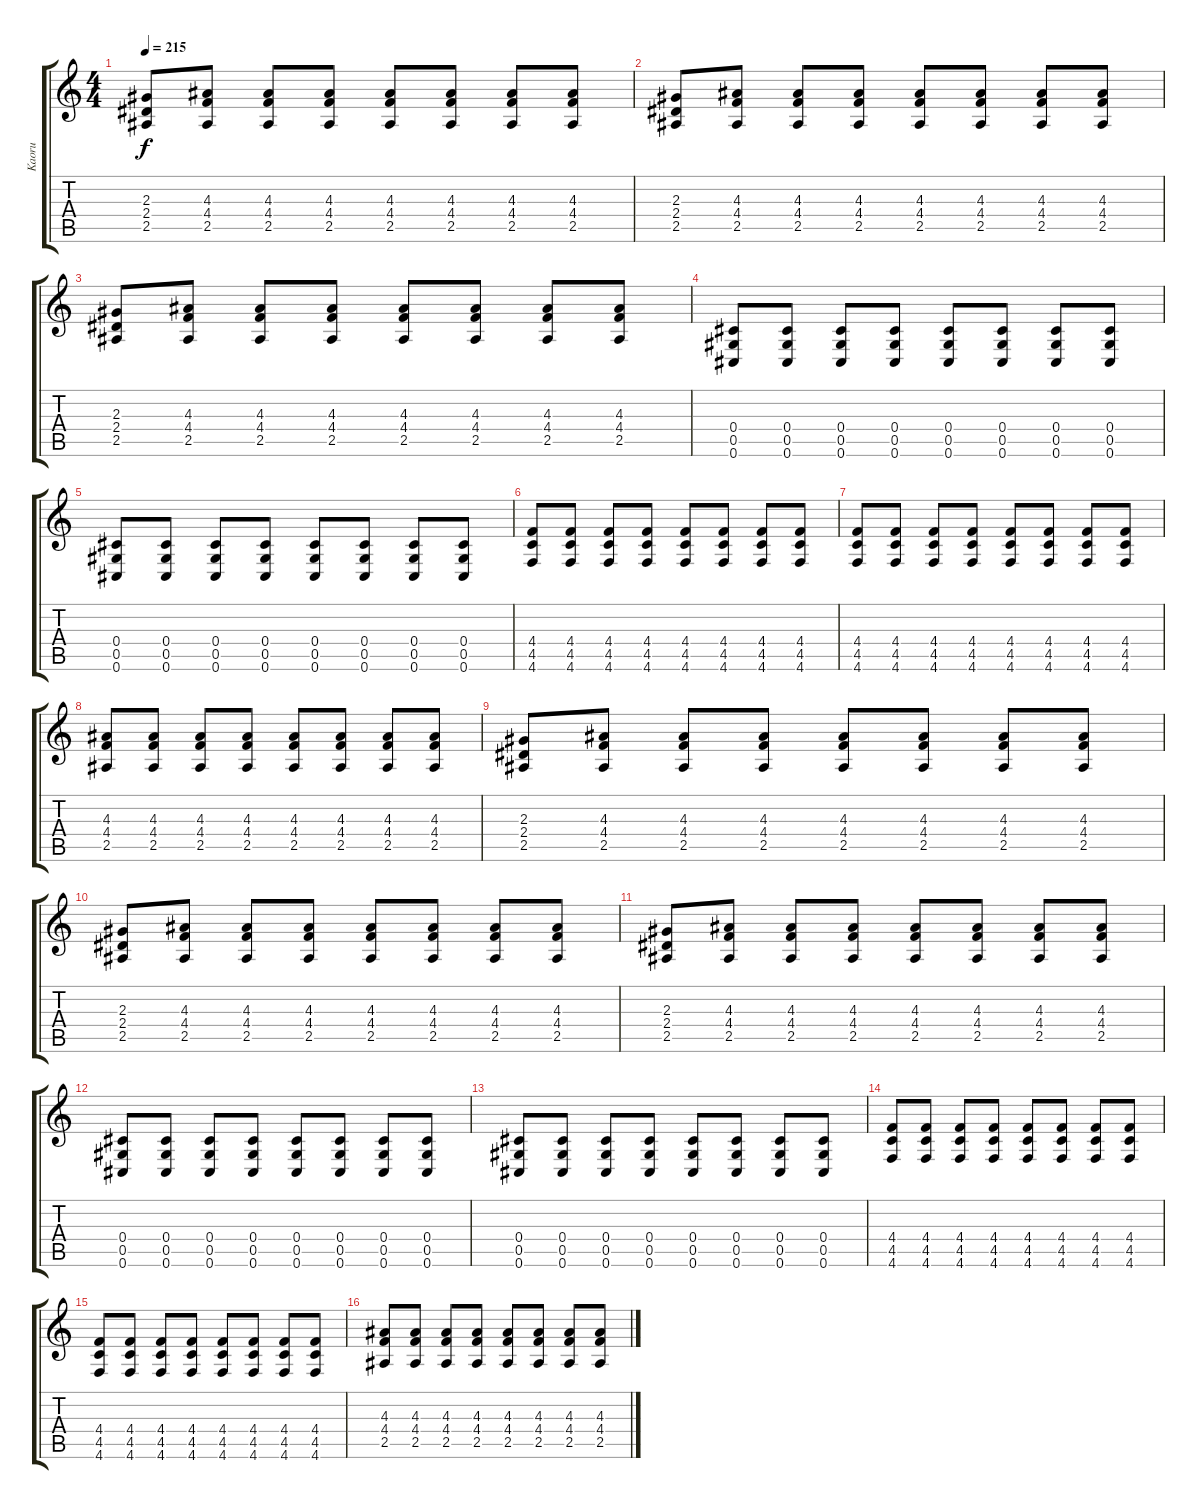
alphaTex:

\track ("Kaoru" "Kaoru") {instrument distortionguitar}
\staff {score tabs}
\tuning (Eb4 Bb3 Gb3 Db3 Ab2 Db2) {hide}
\ts (4 4)
\tempo 215
\clef g2
\ks aminor
(2.3 2.4 2.5).8{dy f} (4.3 4.4 2.5).8 (4.3 4.4 2.5).8 (4.3 4.4 2.5).8 (4.3 4.4 2.5).8 (4.3 4.4 2.5).8 (4.3 4.4 2.5).8 (4.3 4.4 2.5).8 |
(2.3 2.4 2.5).8 (4.3 4.4 2.5).8 (4.3 4.4 2.5).8 (4.3 4.4 2.5).8 (4.3 4.4 2.5).8 (4.3 4.4 2.5).8 (4.3 4.4 2.5).8 (4.3 4.4 2.5).8 |
(2.3 2.4 2.5).8 (4.3 4.4 2.5).8 (4.3 4.4 2.5).8 (4.3 4.4 2.5).8 (4.3 4.4 2.5).8 (4.3 4.4 2.5).8 (4.3 4.4 2.5).8 (4.3 4.4 2.5).8 |
(0.4 0.5 0.6).8 (0.4 0.5 0.6).8 (0.4 0.5 0.6).8 (0.4 0.5 0.6).8 (0.4 0.5 0.6).8 (0.4 0.5 0.6).8 (0.4 0.5 0.6).8 (0.4 0.5 0.6).8 |
(0.4 0.5 0.6).8 (0.4 0.5 0.6).8 (0.4 0.5 0.6).8 (0.4 0.5 0.6).8 (0.4 0.5 0.6).8 (0.4 0.5 0.6).8 (0.4 0.5 0.6).8 (0.4 0.5 0.6).8 |
(4.4 4.5 4.6).8 (4.4 4.5 4.6).8 (4.4 4.5 4.6).8 (4.4 4.5 4.6).8 (4.4 4.5 4.6).8 (4.4 4.5 4.6).8 (4.4 4.5 4.6).8 (4.4 4.5 4.6).8 |
(4.4 4.5 4.6).8 (4.4 4.5 4.6).8 (4.4 4.5 4.6).8 (4.4 4.5 4.6).8 (4.4 4.5 4.6).8 (4.4 4.5 4.6).8 (4.4 4.5 4.6).8 (4.4 4.5 4.6).8 |
(4.3 4.4 2.5).8 (4.3 4.4 2.5).8 (4.3 4.4 2.5).8 (4.3 4.4 2.5).8 (4.3 4.4 2.5).8 (4.3 4.4 2.5).8 (4.3 4.4 2.5).8 (4.3 4.4 2.5).8 |
(2.3 2.4 2.5).8 (4.3 4.4 2.5).8 (4.3 4.4 2.5).8 (4.3 4.4 2.5).8 (4.3 4.4 2.5).8 (4.3 4.4 2.5).8 (4.3 4.4 2.5).8 (4.3 4.4 2.5).8 |
(2.3 2.4 2.5).8 (4.3 4.4 2.5).8 (4.3 4.4 2.5).8 (4.3 4.4 2.5).8 (4.3 4.4 2.5).8 (4.3 4.4 2.5).8 (4.3 4.4 2.5).8 (4.3 4.4 2.5).8 |
(2.3 2.4 2.5).8 (4.3 4.4 2.5).8 (4.3 4.4 2.5).8 (4.3 4.4 2.5).8 (4.3 4.4 2.5).8 (4.3 4.4 2.5).8 (4.3 4.4 2.5).8 (4.3 4.4 2.5).8 |
(0.4 0.5 0.6).8 (0.4 0.5 0.6).8 (0.4 0.5 0.6).8 (0.4 0.5 0.6).8 (0.4 0.5 0.6).8 (0.4 0.5 0.6).8 (0.4 0.5 0.6).8 (0.4 0.5 0.6).8 |
(0.4 0.5 0.6).8 (0.4 0.5 0.6).8 (0.4 0.5 0.6).8 (0.4 0.5 0.6).8 (0.4 0.5 0.6).8 (0.4 0.5 0.6).8 (0.4 0.5 0.6).8 (0.4 0.5 0.6).8 |
(4.4 4.5 4.6).8 (4.4 4.5 4.6).8 (4.4 4.5 4.6).8 (4.4 4.5 4.6).8 (4.4 4.5 4.6).8 (4.4 4.5 4.6).8 (4.4 4.5 4.6).8 (4.4 4.5 4.6).8 |
(4.4 4.5 4.6).8 (4.4 4.5 4.6).8 (4.4 4.5 4.6).8 (4.4 4.5 4.6).8 (4.4 4.5 4.6).8 (4.4 4.5 4.6).8 (4.4 4.5 4.6).8 (4.4 4.5 4.6).8 |
(4.3 4.4 2.5).8 (4.3 4.4 2.5).8 (4.3 4.4 2.5).8 (4.3 4.4 2.5).8 (4.3 4.4 2.5).8 (4.3 4.4 2.5).8 (4.3 4.4 2.5).8 (4.3 4.4 2.5).8
